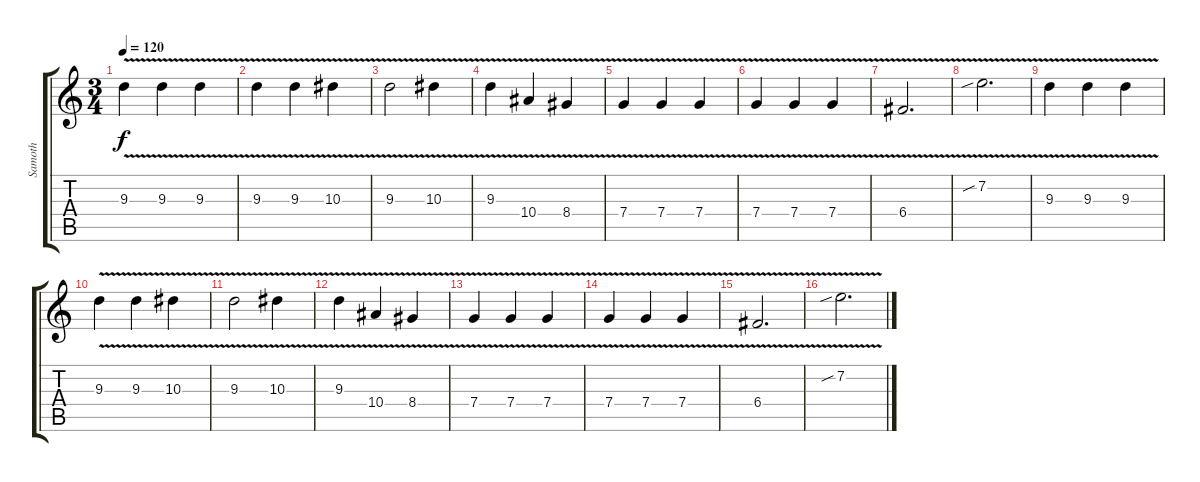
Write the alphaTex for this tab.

\track ("Samoth" "Samoth") {instrument distortionguitar}
\staff {score tabs}
\tuning (D4 A3 F3 C3 G2 C2) {hide}
\ts (3 4)
\tempo 120
\clef g2
\ks c
9.3{v}.4{dy f} 9.3{v}.4 9.3{v}.4 |
9.3{v}.4 9.3{v}.4 10.3{v}.4 |
9.3{v}.2 10.3{v}.4 |
9.3{v}.4 10.4{v}.4 8.4{v}.4 |
7.4{v}.4 7.4{v}.4 7.4{v}.4 |
7.4{v}.4 7.4{v}.4 7.4{v}.4 |
6.4{v}.2{d} |
7.2{v sib}.2{d} |
9.3{v}.4 9.3{v}.4 9.3{v}.4 |
9.3{v}.4 9.3{v}.4 10.3{v}.4 |
9.3{v}.2 10.3{v}.4 |
9.3{v}.4 10.4{v}.4 8.4{v}.4 |
7.4{v}.4 7.4{v}.4 7.4{v}.4 |
7.4{v}.4 7.4{v}.4 7.4{v}.4 |
6.4{v}.2{d} |
7.2{v sib}.2{d}
